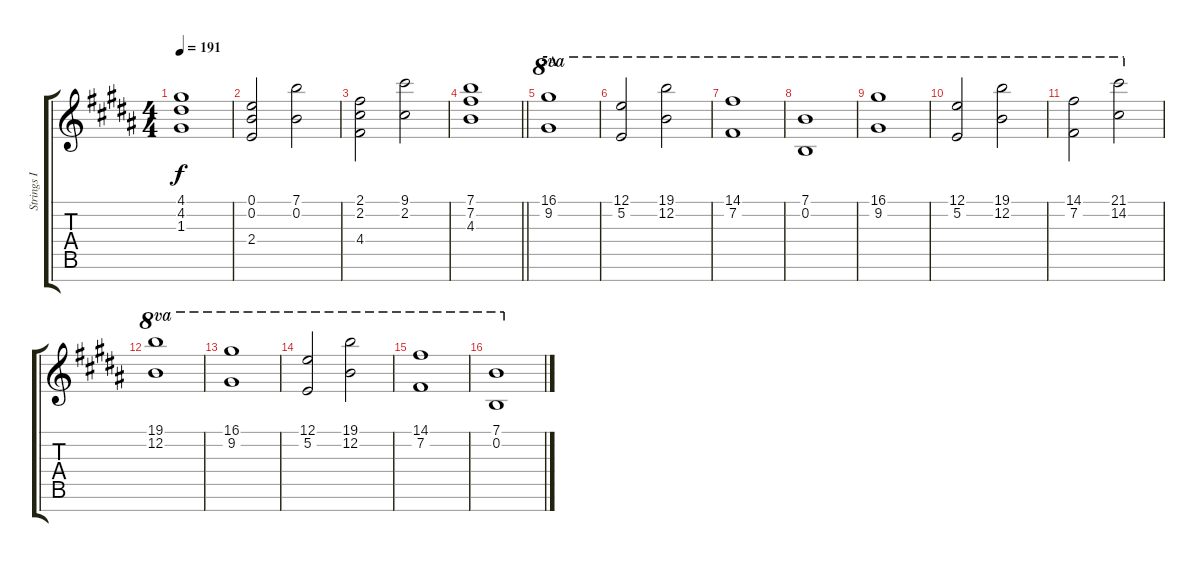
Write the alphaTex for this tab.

\track ("Strings I" "Strings I") {instrument stringensemble1}
\staff {score tabs}
\tuning (E5 B4 G4 D4 A3 E3 B2) {hide}
\ts (4 4)
\tempo 191
\clef g2
\ks b
(4.1 4.2 1.3).1{dy f} |
(0.1 0.2 2.4).2 (7.1 0.2).2 |
(2.1 2.2 4.4).2 (9.1 2.2).2 |
\barLineRight lightlight
(7.1 7.2 4.3).1 |
\section ("" "5A")
(16.1 9.2).1{ot 8va} |
(12.1 5.2).2{ot 8va} (19.1 12.2).2{ot 8va} |
(14.1 7.2).1{ot 8va} |
(7.1 0.2).1{ot 8va} |
(16.1 9.2).1{ot 8va} |
(12.1 5.2).2{ot 8va} (19.1 12.2).2{ot 8va} |
(14.1 7.2).2{ot 8va} (21.1 14.2).2{ot 8va} |
(19.1 12.2).1{ot 8va} |
(16.1 9.2).1{ot 8va} |
(12.1 5.2).2{ot 8va} (19.1 12.2).2{ot 8va} |
(14.1 7.2).1{ot 8va} |
(7.1 0.2).1{ot 8va}
